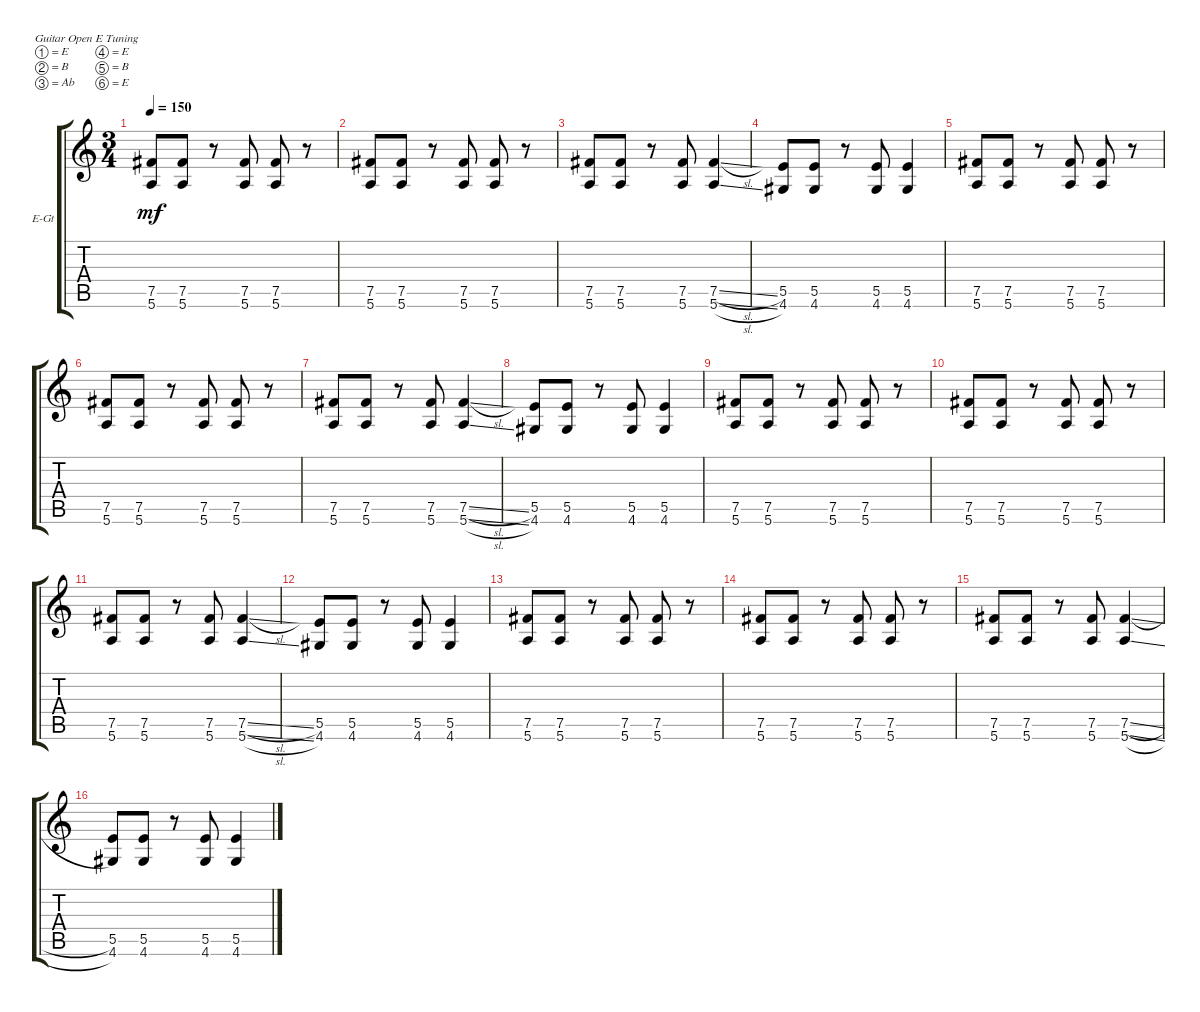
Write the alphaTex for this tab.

\defaultSystemsLayout 4
\bracketExtendMode groupsimilarinstruments
\firstSystemTrackNameOrientation horizontal
\otherSystemsTrackNameOrientation horizontal
\track ("Electric Guitar" "E-Gt") {instrument electricguitarclean}
\staff {score tabs}
\tuning (E4 B3 Ab3 E3 B2 E2)
\ts (3 4)
\tempo 150
\clef g2
\ks c
(5.6 7.5).8{dy mf} (5.6 7.5).8 r.8 (5.6 7.5).8 (5.6 7.5).8 r.8 |
(5.6 7.5).8 (5.6 7.5).8 r.8 (5.6 7.5).8 (5.6 7.5).8 r.8 |
(5.6 7.5).8 (5.6 7.5).8 r.8 (5.6 7.5).8 (5.6{sl} 7.5{sl}).4 |
(4.6 5.5).8 (4.6 5.5).8 r.8 (4.6 5.5).8 (4.6 5.5).4 |
(5.6 7.5).8 (5.6 7.5).8 r.8 (5.6 7.5).8 (5.6 7.5).8 r.8 |
(5.6 7.5).8 (5.6 7.5).8 r.8 (5.6 7.5).8 (5.6 7.5).8 r.8 |
(5.6 7.5).8 (5.6 7.5).8 r.8 (5.6 7.5).8 (5.6{sl} 7.5{sl}).4 |
(4.6 5.5).8 (4.6 5.5).8 r.8 (4.6 5.5).8 (4.6 5.5).4 |
(5.6 7.5).8 (5.6 7.5).8 r.8 (5.6 7.5).8 (5.6 7.5).8 r.8 |
(5.6 7.5).8 (5.6 7.5).8 r.8 (5.6 7.5).8 (5.6 7.5).8 r.8 |
(5.6 7.5).8 (5.6 7.5).8 r.8 (5.6 7.5).8 (5.6{sl} 7.5{sl}).4 |
(4.6 5.5).8 (4.6 5.5).8 r.8 (4.6 5.5).8 (4.6 5.5).4 |
(5.6 7.5).8 (5.6 7.5).8 r.8 (5.6 7.5).8 (5.6 7.5).8 r.8 |
(5.6 7.5).8 (5.6 7.5).8 r.8 (5.6 7.5).8 (5.6 7.5).8 r.8 |
(5.6 7.5).8 (5.6 7.5).8 r.8 (5.6 7.5).8 (5.6{sl} 7.5{sl}).4 |
(4.6 5.5).8 (4.6 5.5).8 r.8 (4.6 5.5).8 (4.6 5.5).4
